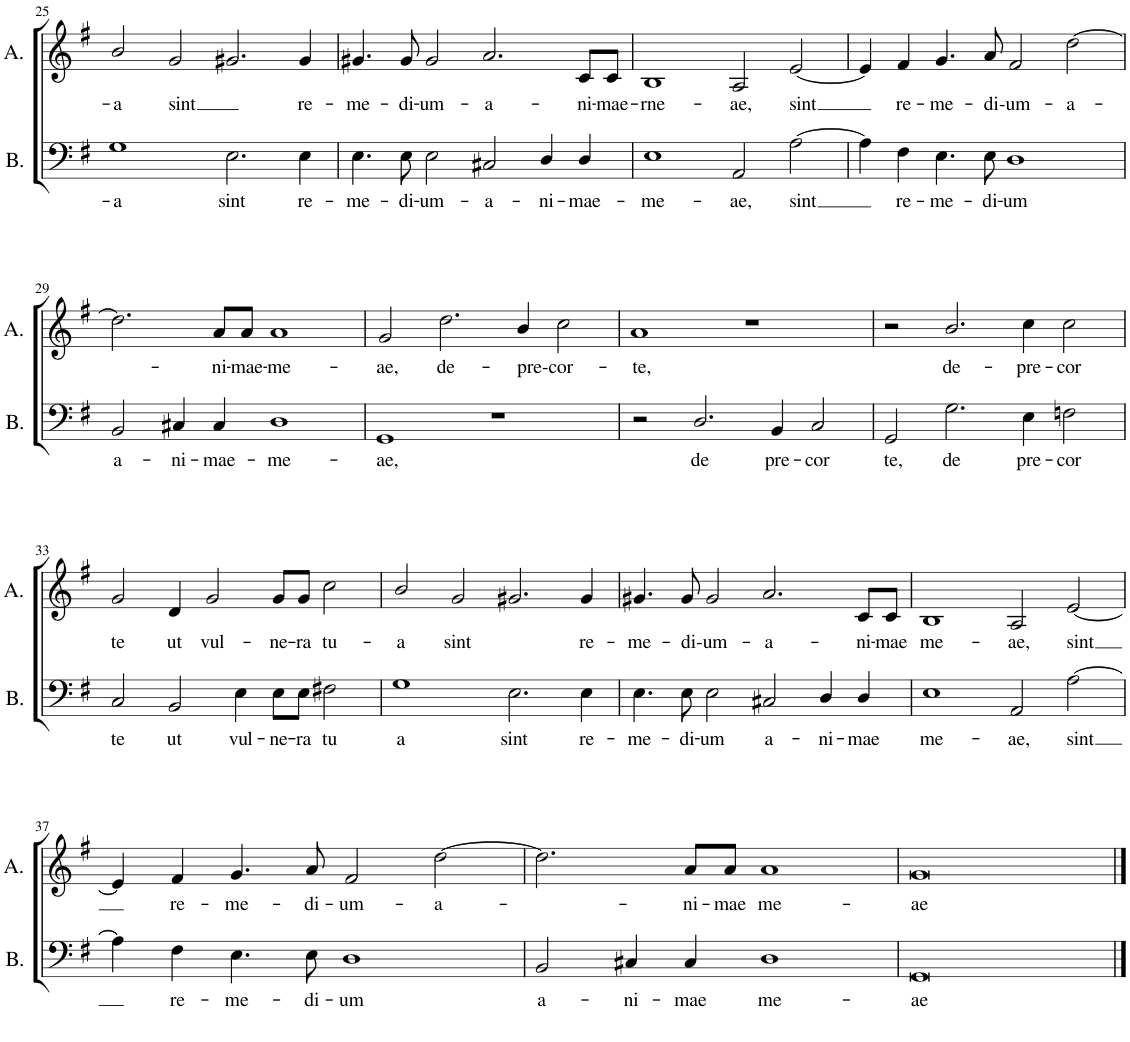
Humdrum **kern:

**kern	**text	**kern	**text
*part2	*part2	*part1	*part1
*staff2	*staff2	*staff1	*staff1
*I"Basse	*	*I"Alto	*
*I'B.	*	*I'A.	*
!!LO:PB:g=z
*clefF4	*	*clefG2	*
*k[f#]	*	*k[f#]	*
*M4/2	*	*M4/2	*
=25	=25	=25	=25
!	!LO:LY:b	!	!LO:LY:b
1G	-a	2b/	-a
!	!	!	!LO:LY:b
.	.	2g/	sint
!	!LO:LY:b	!	!
2.E\	sint	2.g#X/	.
!	!LO:LY:b	!	!LO:LY:b
4E\	re-	4g#/	re-
=26	=26	=26	=26
!	!LO:LY:b	!	!LO:LY:b
4.E\	-me-	4.g#X/	-me-
!	!LO:LY:b	!	!LO:LY:b
8E\	-di-	8g#/	-di-
!	!LO:LY:b	!	!LO:LY:b
2E\	-um-	2g#/	-um-
!	!LO:LY:b	!	!LO:LY:b
2C#X/	-a-	2.a/	-a-
!	!LO:LY:b	!	!
4D/	-ni-	.	.
!	!LO:LY:b	!	!LO:LY:b
4D/	-mae-	8c/L	-ni-
!	!	!	!LO:LY:b
.	.	8c/J	-mae-
=27	=27	=27	=27
!	!LO:LY:b	!	!LO:LY:b
1E	-me-	1B	-rne-
!	!LO:LY:b	!	!LO:LY:b
2AA/	-ae,	2A/	-ae,
!	!LO:LY:b	!	!LO:LY:b
[2A\	-sint	[2e/	sint
=28	=28	=28	=28
4A\]	.	4e/]	.
!	!LO:LY:b	!	!LO:LY:b
4F#\	re-	4f#/	re-
!	!LO:LY:b	!	!LO:LY:b
4.E\	-me-	4.g/	-me-
!	!LO:LY:b	!	!LO:LY:b
8E\	-di-	8a/	-di-um-
!	!LO:LY:b	!	!
1D	-um	2f#/	.
!	!	!	!LO:LY:b
.	.	[2dd\	-a-
!!LO:LB:g=z
=29	=29	=29	=29
!	!LO:LY:b	!	!
2BB/	-a-	2.dd\]	.
!	!LO:LY:b	!	!
4C#X/	-ni-	.	.
!	!LO:LY:b	!	!LO:LY:b
4C#/	-mae-	8a/L	-ni-
!	!	!	!LO:LY:b
.	.	8a/J	-mae-
!	!LO:LY:b	!	!LO:LY:b
1D	-me-	1a	-me-
=30	=30	=30	=30
!	!LO:LY:b	!	!LO:LY:b
1GG	-ae,	2g/	-ae,
!	!	!	!LO:LY:b
.	.	2.dd\	de-
1r	.	.	.
!	!	!	!LO:LY:b
.	.	4b/	-pre-cor-
.	.	2cc\	.
=31	=31	=31	=31
!	!	!	!LO:LY:b
2r	.	1a	-te,
!	!LO:LY:b	!	!
2.D/	de	.	.
.	.	1r	.
!	!LO:LY:b	!	!
4BB/	pre-	.	.
!	!LO:LY:b	!	!
2C/	-cor	.	.
=32	=32	=32	=32
!	!LO:LY:b	!	!
2GG/	te,	2r	.
!	!LO:LY:b	!	!LO:LY:b
2.G\	de	2.b/	de-
!	!LO:LY:b	!	!LO:LY:b
4E\	pre-	4cc\	-pre-
!	!LO:LY:b	!	!LO:LY:b
2Fn\	-cor	2cc\	-cor
!!LO:LB:g=z
=33	=33	=33	=33
!	!LO:LY:b	!	!LO:LY:b
2C/	te	2g/	te
!	!LO:LY:b	!	!LO:LY:b
2BB/	ut	4d/	ut
!	!	!	!LO:LY:b
.	.	2g/	vul-
!	!LO:LY:b	!	!
4E\	vul-	.	.
!	!LO:LY:b	!	!LO:LY:b
8E\L	-ne-	8g/L	-ne-
!	!LO:LY:b	!	!LO:LY:b
8E\J	-ra	8g/J	-ra
!	!LO:LY:b	!	!LO:LY:b
2F#X\	tu	2cc\	tu-
=34	=34	=34	=34
!	!LO:LY:b	!	!LO:LY:b
1G	a	2b/	-a
!	!	!	!LO:LY:b
.	.	2g/	sint
!	!LO:LY:b	!	!
2.E\	sint	2.g#X/	.
!	!LO:LY:b	!	!LO:LY:b
4E\	re-	4g#/	re-
=35	=35	=35	=35
!	!LO:LY:b	!	!LO:LY:b
4.E\	-me-	4.g#X/	-me-
!	!LO:LY:b	!	!LO:LY:b
8E\	-di-	8g#/	-di-um-
!	!LO:LY:b	!	!
2E\	-um	2g#/	.
!	!LO:LY:b	!	!LO:LY:b
2C#X/	a-	2.a/	-a-
!	!LO:LY:b	!	!
4D/	-ni-	.	.
!	!LO:LY:b	!	!LO:LY:b
4D/	-mae	8c/L	-ni-
!	!	!	!LO:LY:b
.	.	8c/J	-mae
=36	=36	=36	=36
!	!LO:LY:b	!	!LO:LY:b
1E	me-	1B	me-
!	!LO:LY:b	!	!LO:LY:b
2AA/	-ae,	2A/	-ae,
!	!LO:LY:b	!	!LO:LY:b
[2A\	sint	[2e/	sint
!!LO:LB:g=z
=37	=37	=37	=37
4A\]	.	4e/]	.
!	!LO:LY:b	!	!LO:LY:b
4F#\	re-	4f#/	re-
!	!LO:LY:b	!	!LO:LY:b
4.E\	-me-	4.g/	-me-
!	!LO:LY:b	!	!LO:LY:b
8E\	-di-	8a/	-di-
!	!LO:LY:b	!	!LO:LY:b
1D	-um	2f#/	-um-
!	!	!	!LO:LY:b
.	.	[2dd\	-a-
=38	=38	=38	=38
!	!LO:LY:b	!	!
2BB/	a-	2.dd\]	.
!	!LO:LY:b	!	!
4C#X/	-ni-	.	.
!	!LO:LY:b	!	!LO:LY:b
4C#/	-mae	8a/L	-ni-
!	!	!	!LO:LY:b
.	.	8a/J	-mae
!	!LO:LY:b	!	!LO:LY:b
1D	me-	1a	me-
=39	=39	=39	=39
!	!LO:LY:b	!	!LO:LY:b
0GG	ae	0g	ae
==	==	==	==
*-	*-	*-	*-
